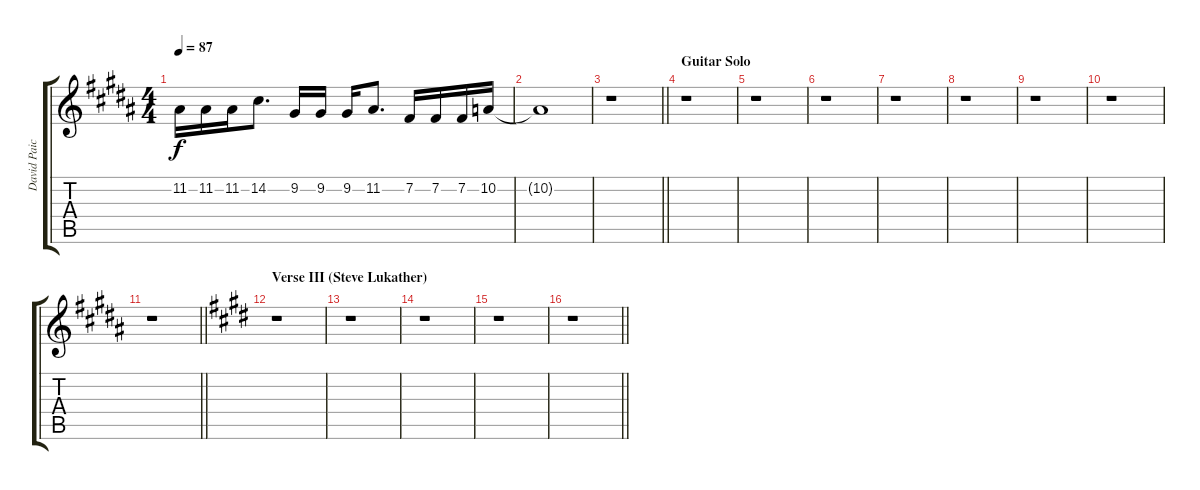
\track ("David Paich (Piano II)" "David Paic") {instrument acousticgrandpiano}
\staff {score tabs}
\tuning (E4 B3 G3 D3 A2 E2) {hide}
\ts (4 4)
\tempo 87
\clef g2
\ks b
11.2.16{dy f} 11.2.16 11.2.16 14.2.8{d} 9.2.16 9.2.16 9.2.16 11.2.8{d} 7.2.16 7.2.16 7.2.16 10.2.16 |
10.2{t}.1 |
\barLineRight lightlight
r.1 |
\section ("" "Guitar Solo")
r.1 |
r.1 |
r.1 |
r.1 |
r.1 |
r.1 |
r.1 |
\barLineRight lightlight
r.1 |
\section ("" "Verse III (Steve Lukather)")
\ks e
r.1 |
r.1 |
r.1 |
r.1 |
\barLineRight lightlight
r.1
